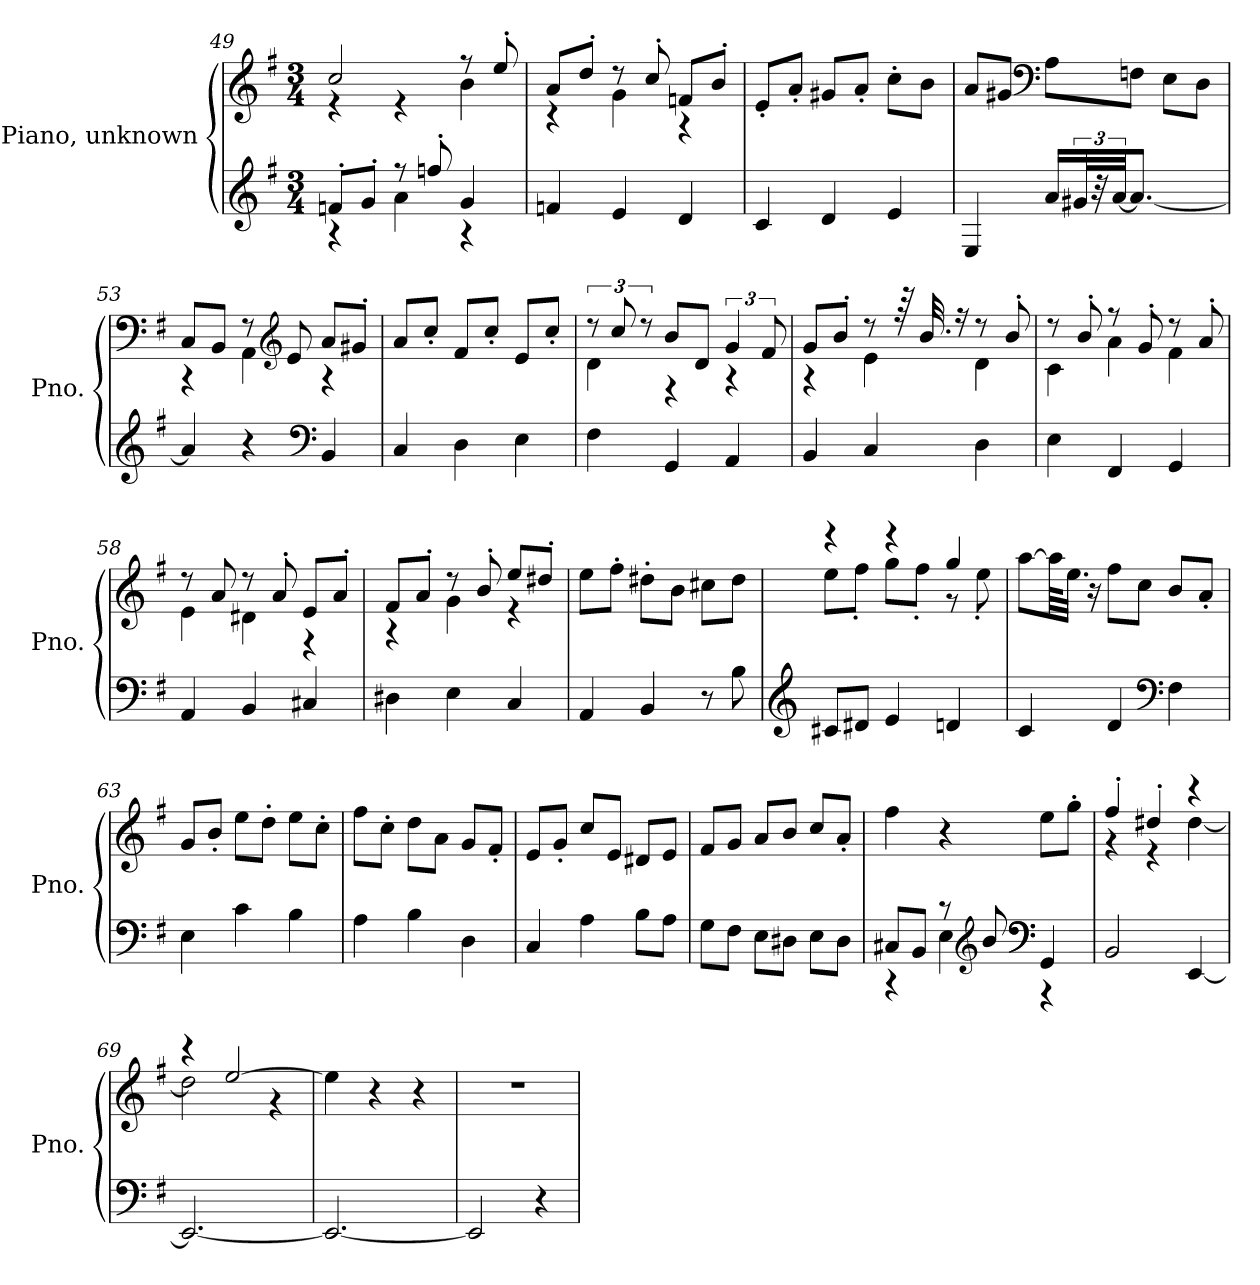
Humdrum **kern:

**kern	**kern
*part1	*part1
*staff2	*staff1
*I"Piano, unknown	*
*I'Pno.	*
*clefG2	*clefG2
*k[f#]	*k[f#]
*M3/4	*M3/4
=49	=49
*^	*^
8fn'/L	4r	2cc/	4r
8g'/J	.	.	.
8r	4a\	.	4r
8ffn'/	.	.	.
4g/	4r	8r	4b\
.	.	8ee'/	.
*v	*v	*	*
=50	=50	=50
4fn/	8a/L	4r
.	8dd'/J	.
4e/	8r	4g\
.	8cc'/	.
4d/	8fn/L	4r
.	8b'/J	.
*	*v	*v
=51	=51
4c/	8e'/L
.	8a'/J
4d/	8g#X/L
.	8a'/J
4e/	8cc'\L
.	8b\J
!!LO:PB:g=z
=52	=52
4E/	8a/L
.	8g#X/J
*	*clefF4
16a/LL	8A\L
48g#X/JJk	.
48r	.
[48a/	.
4.a/_	8Fn\J
.	8E\L
.	8D\J
=53	=53
*	*^
4a/]	8C/L	4r
.	8BB/J	.
4r	8r	4AA\
*	*clefG2	*
.	8e/	.
*clefF4	*	*
4BB/	8a/L	4r
.	8g#X'/J	.
*	*v	*v
=54	=54
4C/	8a/L
.	8cc'/J
4D\	8f#/L
.	8cc'/J
4E\	8e/L
.	8cc'/J
=55	=55
*	*^
4F#\	12r	4d\
.	12cc/	.
.	12r	.
4GG/	8b/L	4r
.	8d/J	.
4AA/	6g/	4r
.	12f#/	.
!!LO:LB:g=z	!!
=56	=56	=56
4BB/	8g/L	4r
.	8b'/J	.
4C/	8r	4e\
.	64r	.
.	32.b/	.
.	16r	.
4D\	8r	4d\
.	8b'/	.
=57	=57	=57
4E\	8r	4c\
.	8b'/	.
4FF#/	8r	4a\
.	8g'/	.
4GG/	8r	4f#\
.	8a'/	.
=58	=58	=58
4AA/	8r	4e\
.	8a/	.
4BB/	8r	4d#X\
.	8a'/	.
4C#X/	8e/L	4r
.	8a'/J	.
=59	=59	=59
4D#X\	8f#/L	4r
.	8a'/J	.
4E\	8r	4g\
.	8b'/	.
4C/	8ee/L	4r
.	8dd#X'/J	.
*	*v	*v
=60	=60
4AA/	8ee\L
.	8ff#'\J
4BB/	8dd#X'\L
.	8b\J
8r	8cc#X\L
8B\	8dd#\J
!!LO:LB:g=z
=61	=61
*clefG2	*
*	*^
8c#X/L	4r	8ee\L
8d#X/J	.	8ff#'\J
4e/	4r	8gg\L
.	.	8ff#'\J
4dn/	4gg/	8r
.	.	8ee'\
*	*v	*v
=62	=62
4c/	[8aa\L
.	64aa\KLL]
.	32.ee\JJJ
.	16r
4d/	8ff#\L
.	8cc\J
*clefF4	*
4F#\	8b/L
.	8a'/J
=63	=63
4E\	8g/L
.	8b'/J
4c\	8ee\L
.	8dd'\J
4B\	8ee\L
.	8cc'\J
=64	=64
4A\	8ff#\L
.	8cc'\J
4B\	8dd\L
.	8a\J
4D\	8g/L
.	8f#'/J
=65	=65
4C/	8e/L
.	8g'/J
4A\	8cc/L
.	8e/J
8B\L	8d#X/L
8A\J	8e/J
!!LO:LB:g=z
=66	=66
8G\L	8f#/L
8F#\J	8g/J
8E\L	8a/L
8D#X\J	8b/J
8E\L	8cc/L
8D#\J	8a'/J
=67	=67
*^	*
8C#X/L	4r	4ff#\
8BB/J	.	.
8r	4E\	4r
*clefG2	*	*
8b/	.	.
*clefF4	*	*
4GG/	4r	8ee\L
.	.	8gg'\J
*v	*v	*
=68	=68
*	*^
2BB/	4ff#'/	4r
.	4dd#X'/	4r
[4EE/	4r	[4dd#\
=69	=69	=69
2.EE/_	4r	2dd#\]
.	[2ee/	.
.	.	4r
*	*v	*v
=70	=70
2.EE/_	4ee\]
.	4r
.	4r
=71	=71
2EE/]	2.r
4r	.
=	=
*-	*-
